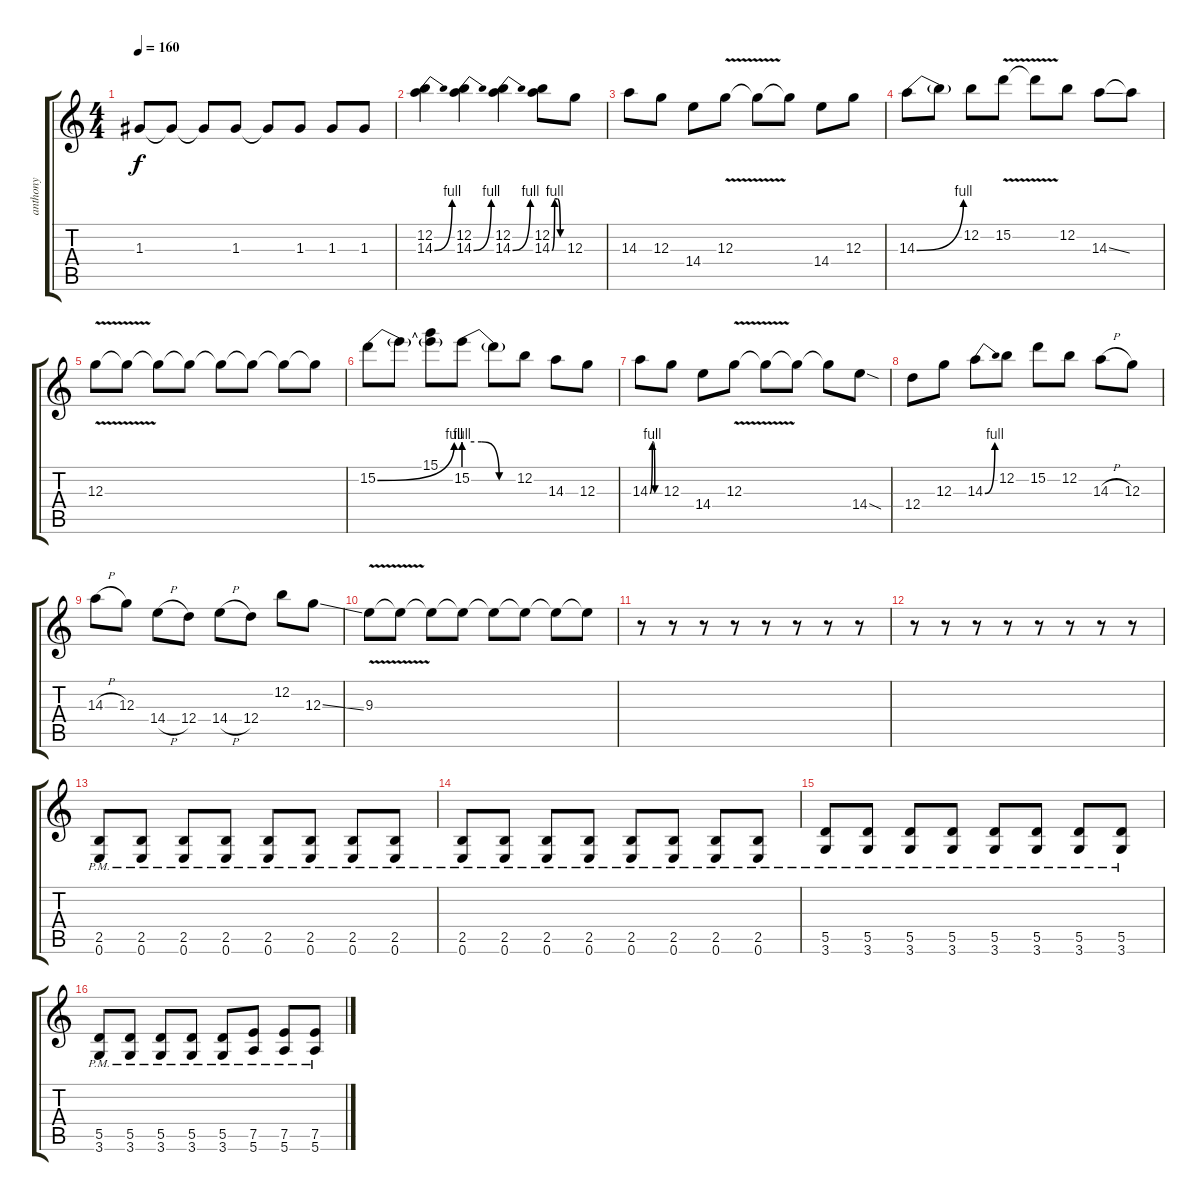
\track ("anthony" "anthony") {instrument distortionguitar}
\staff {score tabs}
\tuning (E4 B3 G3 D3 A2 E2) {hide}
\ts (4 4)
\tempo 160
\clef g2
\ks c
1.3{t}.8{dy f} 1.3{t}.8 1.3{t}.8 1.3.8 1.3{t}.8 1.3.8 1.3.8 1.3.8 |
(12.2 14.3{be (bend 0 0 60 4)}).4{volume 10} (12.2 14.3{be (bend 0 0 60 4)}).4 (12.2 14.3{be (bend 0 0 60 4)}).4 (12.2 14.3{be (custom 0 0 15 4 30 4 45 0 60 0)}).8 12.3.8 |
14.3.8 12.3.8 14.4.8 12.3{v}.8 12.3{t}.8 12.3{t}.8 14.4.8 12.3.8 |
14.3{be (bend 0 0 60 4)}.8 14.3{t}.8 12.2.8 15.2{v}.8 15.2{t}.8 12.2.8 14.3{ss}.8 14.3{t}.8 |
12.3{v}.8 12.3{t}.8 12.3{t}.8 12.3{t}.8 12.3{t}.8 12.3{t}.8 12.3{t}.8 12.3{t}.8 |
15.2{be (bend 0 0 60 4)}.8 15.2{t}.8 (15.1 15.2{t}).8 15.2{be (custom 0 4 20 4 40 0 60 0)}.8 15.2{t}.8 12.2.8 14.3.8 12.3.8 |
14.3{be (custom 0 0 15 4 21 4 30 0 45 0 60 0)}.8 12.3.8 14.4.8 12.3{v}.8 12.3{t}.8 12.3{t}.8 12.3{t}.8 14.4{sod}.8 |
12.4.8 12.3.8 14.3{be (bend 0 0 60 4)}.8 12.2.8 15.2.8 12.2.8 14.3{h}.8 12.3.8 |
14.3{h}.8 12.3.8 14.4{h}.8 12.4.8 14.4{h}.8 12.4.8 12.2.8 12.3{ss}.8 |
9.3{v}.8 9.3{t}.8 9.3{t}.8 9.3{t}.8 9.3{t}.8 9.3{t}.8 9.3{t}.8 9.3{t}.8 |
r.8 r.8 r.8 r.8 r.8 r.8 r.8 r.8 |
r.8 r.8 r.8 r.8 r.8 r.8 r.8 r.8 |
(2.5{pm} 0.6).8 (2.5{pm} 0.6).8 (2.5{pm} 0.6).8 (2.5{pm} 0.6).8 (2.5{pm} 0.6).8 (2.5{pm} 0.6).8 (2.5{pm} 0.6).8 (2.5{pm} 0.6).8 |
(2.5{pm} 0.6).8 (2.5{pm} 0.6).8 (2.5{pm} 0.6).8 (2.5{pm} 0.6).8 (2.5{pm} 0.6).8 (2.5{pm} 0.6).8 (2.5{pm} 0.6).8 (2.5{pm} 0.6).8 |
(5.5{pm} 3.6).8 (5.5{pm} 3.6).8 (5.5{pm} 3.6).8 (5.5{pm} 3.6).8 (5.5{pm} 3.6).8 (5.5{pm} 3.6).8 (5.5{pm} 3.6).8 (5.5{pm} 3.6).8 |
(5.5{pm} 3.6).8 (5.5{pm} 3.6).8 (5.5{pm} 3.6).8 (5.5{pm} 3.6).8 (5.5{pm} 3.6).8 (7.5{pm} 5.6).8 (7.5{pm} 5.6).8 (7.5{pm} 5.6).8
